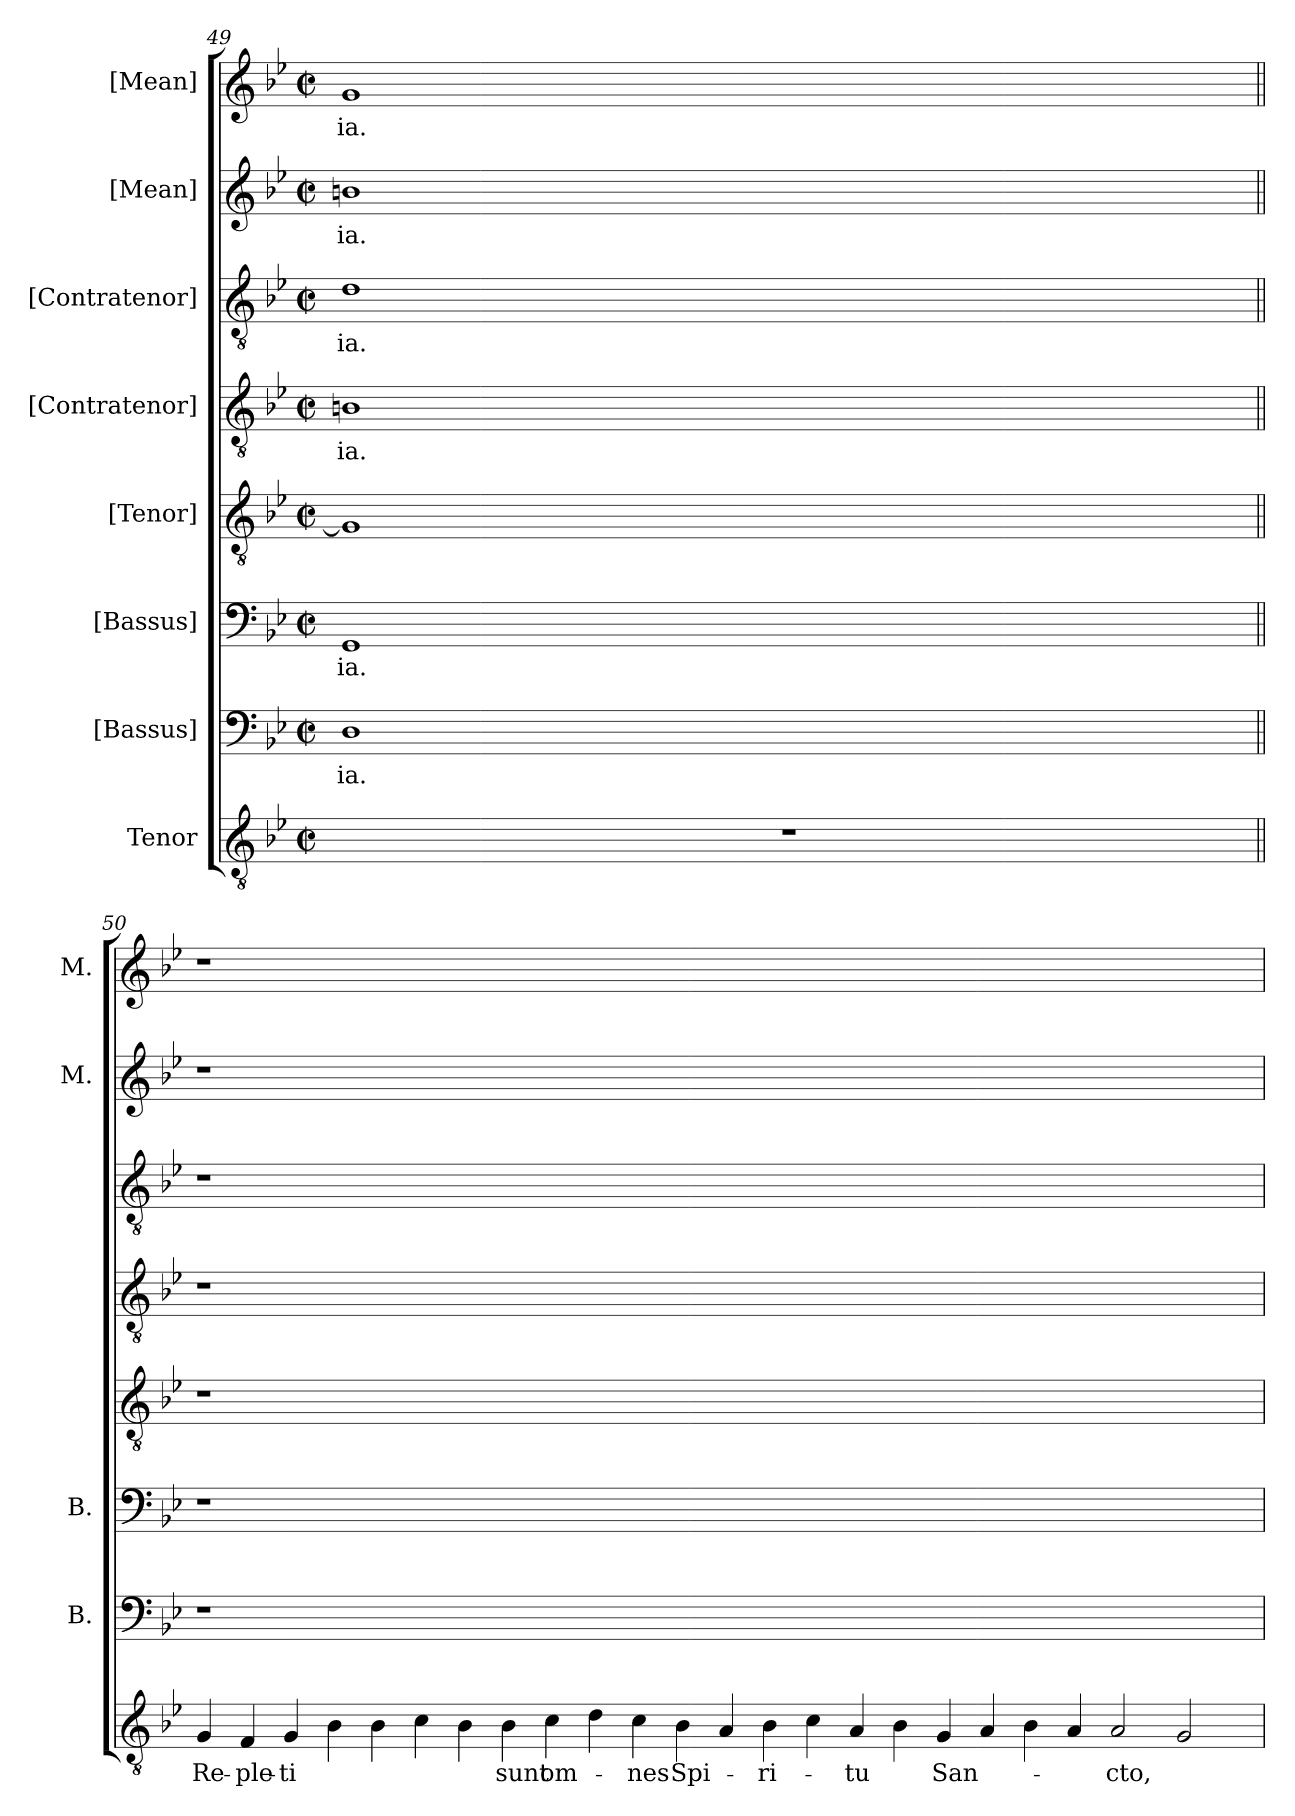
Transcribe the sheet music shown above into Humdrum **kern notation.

**kern	**text	**kern	**text	**kern	**text	**kern	**kern	**text	**kern	**text	**kern	**text	**kern	**text
*part8	*part8	*part7	*part7	*part6	*part6	*part5	*part4	*part4	*part3	*part3	*part2	*part2	*part1	*part1
*staff8	*staff8	*staff7	*staff7	*staff6	*staff6	*staff5	*staff4	*staff4	*staff3	*staff3	*staff2	*staff2	*staff1	*staff1
*I"Tenor	*	*I"[Bassus]	*	*I"[Bassus]	*	*I"[Tenor]	*I"[Contratenor]	*	*I"[Contratenor]	*	*I"[Mean]	*	*I"[Mean]	*
*	*	*I'B.	*	*I'B.	*	*	*	*	*	*	*I'M.	*	*I'M.	*
*clefGv2	*	*clefF4	*	*clefF4	*	*clefGv2	*clefGv2	*	*clefGv2	*	*clefG2	*	*clefG2	*
*ITrd7c12	*	*	*	*	*	*ITrd7c12	*ITrd7c12	*	*ITrd7c12	*	*	*	*	*
*k[b-e-]	*	*k[b-e-]	*	*k[b-e-]	*	*k[b-e-]	*k[b-e-]	*	*k[b-e-]	*	*k[b-e-]	*	*k[b-e-]	*
*g:	*	*g:	*	*g:	*	*g:	*g:	*	*g:	*	*g:	*	*g:	*
*M2/2	*	*M2/2	*	*M2/2	*	*M2/2	*M2/2	*	*M2/2	*	*M2/2	*	*M2/2	*
*met(c|)	*	*met(c|)	*	*met(c|)	*	*met(c|)	*met(c|)	*	*met(c|)	*	*met(c|)	*	*met(c|)	*
=49	=49	=49	=49	=49	=49	=49	=49	=49	=49	=49	=49	=49	=49	=49
!	!	!	!LO:LY:b:color=#000000	!	!	!	!	!	!	!	!	!	!	!
!	!	!	!	!	!LO:LY:b:color=#000000	!	!	!	!	!	!	!	!	!
!	!	!	!	!	!	!	!	!LO:LY:b:color=#000000	!	!	!	!	!	!
!	!	!	!	!	!	!	!	!	!	!LO:LY:b:color=#000000	!	!	!	!
!	!	!	!	!	!	!	!	!	!	!	!	!LO:LY:b:color=#000000	!	!
!	!	!	!	!	!	!	!	!	!	!	!	!	!	!LO:LY:b:color=#000000
1r	.	1Di	-ia.	1GGi	-ia.	1GGi]	1BBni	-ia.	1Di	-ia.	1bni	-ia.	1gi	-ia.
!!LO:PB:g=z
=50||	=50||	=50||	=50||	=50||	=50||	=50||	=50||	=50||	=50||	=50||	=50||	=50||	=50||	=50||
!	!LO:LY:b:color=#000000	!LO:N:vis=1	!	!LO:N:vis=1	!	!LO:N:vis=1	!LO:N:vis=1	!	!LO:N:vis=1	!	!LO:N:vis=1	!	!LO:N:vis=1	!
4GGi/	Re-	1r	.	1r	.	1r	1r	.	1r	.	1r	.	1r	.
!	!LO:LY:b:color=#000000	!	!	!	!	!	!	!	!	!	!	!	!	!
4FFi/	-ple-	.	.	.	.	.	.	.	.	.	.	.	.	.
!	!LO:LY:b:color=#000000	!	!	!	!	!	!	!	!	!	!	!	!	!
4GGi/	-ti	.	.	.	.	.	.	.	.	.	.	.	.	.
4BB-i\	.	.	.	.	.	.	.	.	.	.	.	.	.	.
4BB-i\	.	00ryy	.	00ryy	.	00ryy	00ryy	.	00ryy	.	00ryy	.	00ryy	.
4Ci\	.	.	.	.	.	.	.	.	.	.	.	.	.	.
4BB-i\	.	.	.	.	.	.	.	.	.	.	.	.	.	.
!	!LO:LY:b:color=#000000	!	!	!	!	!	!	!	!	!	!	!	!	!
4BB-i\	sunt	.	.	.	.	.	.	.	.	.	.	.	.	.
!	!LO:LY:b:color=#000000	!	!	!	!	!	!	!	!	!	!	!	!	!
4Ci\	om-	.	.	.	.	.	.	.	.	.	.	.	.	.
4Di\	.	.	.	.	.	.	.	.	.	.	.	.	.	.
!	!LO:LY:b:color=#000000	!	!	!	!	!	!	!	!	!	!	!	!	!
4Ci\	-nes	.	.	.	.	.	.	.	.	.	.	.	.	.
!	!LO:LY:b:color=#000000	!	!	!	!	!	!	!	!	!	!	!	!	!
4BB-i\	Spi-	.	.	.	.	.	.	.	.	.	.	.	.	.
4AAi/	.	.	.	.	.	.	.	.	.	.	.	.	.	.
!	!LO:LY:b:color=#000000	!	!	!	!	!	!	!	!	!	!	!	!	!
4BB-i\	-ri-	.	.	.	.	.	.	.	.	.	.	.	.	.
4Ci\	.	.	.	.	.	.	.	.	.	.	.	.	.	.
!	!LO:LY:b:color=#000000	!	!	!	!	!	!	!	!	!	!	!	!	!
4AAi/	-tu	.	.	.	.	.	.	.	.	.	.	.	.	.
4BB-i\	.	.	.	.	.	.	.	.	.	.	.	.	.	.
!	!LO:LY:b:color=#000000	!	!	!	!	!	!	!	!	!	!	!	!	!
4GGi/	San-	.	.	.	.	.	.	.	.	.	.	.	.	.
4AAi/	.	.	.	.	.	.	.	.	.	.	.	.	.	.
4BB-i\	.	.	.	.	.	.	.	.	.	.	.	.	.	.
4AAi/	.	1ryy	.	1ryy	.	1ryy	1ryy	.	1ryy	.	1ryy	.	1ryy	.
!	!LO:LY:b:color=#000000	!	!	!	!	!	!	!	!	!	!	!	!	!
2AAi/	-cto,	.	.	.	.	.	.	.	.	.	.	.	.	.
2GGi/	.	.	.	.	.	.	.	.	.	.	.	.	.	.
.	.	4ryy	.	4ryy	.	4ryy	4ryy	.	4ryy	.	4ryy	.	4ryy	.
='	='	='	='	='	='	='	='	='	='	='	='	='	='	='
*-	*-	*-	*-	*-	*-	*-	*-	*-	*-	*-	*-	*-	*-	*-
